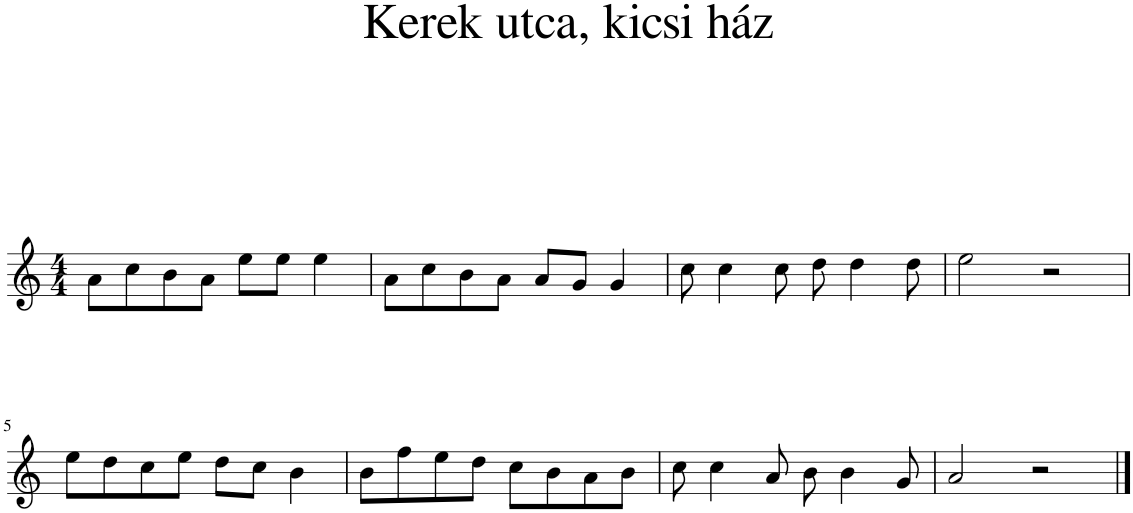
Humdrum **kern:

**kern
*part1
*staff1
*I"Piano
*I'Pno.
*clefG2
*k[]
*M4/4
=1
8a\L
8cc\
8b\
8a\J
8ee\L
8ee\J
4ee\
=2
8a\L
8cc\
8b\
8a\J
8a/L
8g/J
4g/
=3
8cc\
4cc\
8cc\
8dd\
4dd\
8dd\
=4
2ee\
2r
!!LO:LB:g=z
=5
8ee\L
8dd\
8cc\
8ee\J
8dd\L
8cc\J
4b\
=6
8b\L
8ff\
8ee\
8dd\J
8cc\L
8b\
8a\
8b\J
=7
8cc\
4cc\
8a/
8b\
4b\
8g/
=8
2a/
2r
==
*-
